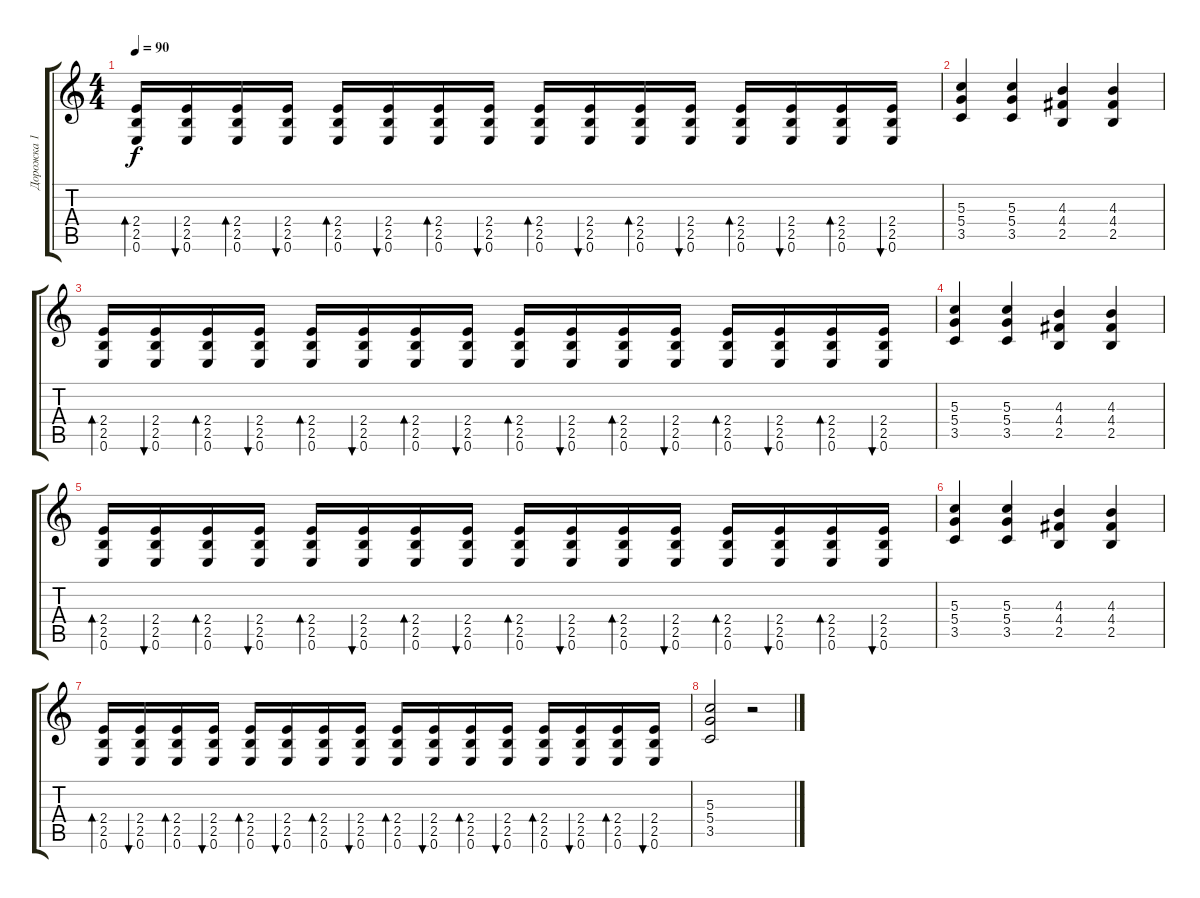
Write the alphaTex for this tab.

\track ("Дорожка 1" "Дорожка 1") {instrument distortionguitar}
\staff {score tabs}
\tuning (E4 B3 G3 D3 A2 E2) {hide}
\ts (4 4)
\tempo 90
\clef g2
\ks c
(2.4 2.5 0.6).16{bd 60 dy f} (2.4 2.5 0.6).16{bu 60} (2.4 2.5 0.6).16{bd 60} (2.4 2.5 0.6).16{bu 60} (2.4 2.5 0.6).16{bd 60} (2.4 2.5 0.6).16{bu 60} (2.4 2.5 0.6).16{bd 60} (2.4 2.5 0.6).16{bu 60} (2.4 2.5 0.6).16{bd 60} (2.4 2.5 0.6).16{bu 60} (2.4 2.5 0.6).16{bd 60} (2.4 2.5 0.6).16{bu 60} (2.4 2.5 0.6).16{bd 60} (2.4 2.5 0.6).16{bu 60} (2.4 2.5 0.6).16{bd 60} (2.4 2.5 0.6).16{bu 60} |
(5.3 5.4 3.5).4 (5.3 5.4 3.5).4 (4.3 4.4 2.5).4 (4.3 4.4 2.5).4 |
(2.4 2.5 0.6).16{bd 60} (2.4 2.5 0.6).16{bu 60} (2.4 2.5 0.6).16{bd 60} (2.4 2.5 0.6).16{bu 60} (2.4 2.5 0.6).16{bd 60} (2.4 2.5 0.6).16{bu 60} (2.4 2.5 0.6).16{bd 60} (2.4 2.5 0.6).16{bu 60} (2.4 2.5 0.6).16{bd 60} (2.4 2.5 0.6).16{bu 60} (2.4 2.5 0.6).16{bd 60} (2.4 2.5 0.6).16{bu 60} (2.4 2.5 0.6).16{bd 60} (2.4 2.5 0.6).16{bu 60} (2.4 2.5 0.6).16{bd 60} (2.4 2.5 0.6).16{bu 60} |
(5.3 5.4 3.5).4 (5.3 5.4 3.5).4 (4.3 4.4 2.5).4 (4.3 4.4 2.5).4 |
(2.4 2.5 0.6).16{bd 60} (2.4 2.5 0.6).16{bu 60} (2.4 2.5 0.6).16{bd 60} (2.4 2.5 0.6).16{bu 60} (2.4 2.5 0.6).16{bd 60} (2.4 2.5 0.6).16{bu 60} (2.4 2.5 0.6).16{bd 60} (2.4 2.5 0.6).16{bu 60} (2.4 2.5 0.6).16{bd 60} (2.4 2.5 0.6).16{bu 60} (2.4 2.5 0.6).16{bd 60} (2.4 2.5 0.6).16{bu 60} (2.4 2.5 0.6).16{bd 60} (2.4 2.5 0.6).16{bu 60} (2.4 2.5 0.6).16{bd 60} (2.4 2.5 0.6).16{bu 60} |
(5.3 5.4 3.5).4 (5.3 5.4 3.5).4 (4.3 4.4 2.5).4 (4.3 4.4 2.5).4 |
(2.4 2.5 0.6).16{bd 60} (2.4 2.5 0.6).16{bu 60} (2.4 2.5 0.6).16{bd 60} (2.4 2.5 0.6).16{bu 60} (2.4 2.5 0.6).16{bd 60} (2.4 2.5 0.6).16{bu 60} (2.4 2.5 0.6).16{bd 60} (2.4 2.5 0.6).16{bu 60} (2.4 2.5 0.6).16{bd 60} (2.4 2.5 0.6).16{bu 60} (2.4 2.5 0.6).16{bd 60} (2.4 2.5 0.6).16{bu 60} (2.4 2.5 0.6).16{bd 60} (2.4 2.5 0.6).16{bu 60} (2.4 2.5 0.6).16{bd 60} (2.4 2.5 0.6).16{bu 60} |
(5.3 5.4 3.5).2 r.2
